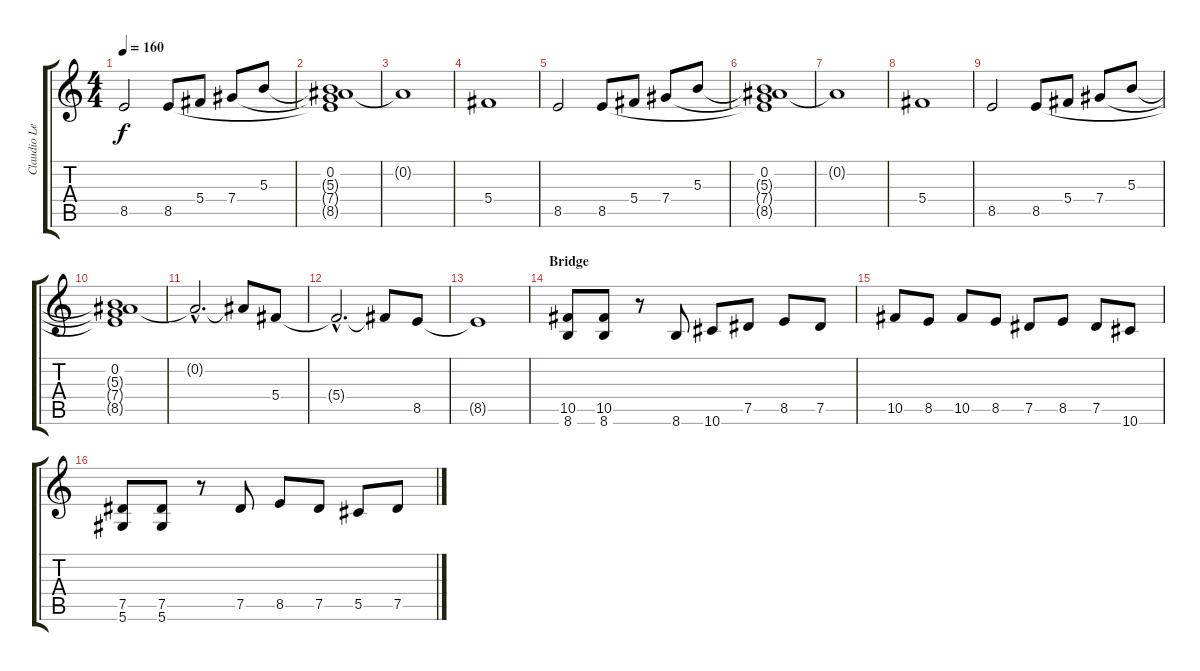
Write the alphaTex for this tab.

\track ("Claudio Lead" "Claudio Le") {instrument distortionguitar}
\staff {score tabs}
\tuning (Eb4 Bb3 Gb3 Db3 Ab2 Eb2) {hide}
\ts (4 4)
\tempo 160
\clef g2
\ks c
8.5.2{dy f} 8.5.8 5.4.8 7.4.8 5.3.8 |
(0.2 5.3{t} 7.4{t} 8.5{t}).1 |
0.2{t}.1 |
5.4.1 |
8.5.2 8.5.8 5.4.8 7.4.8 5.3.8 |
(0.2 5.3{t} 7.4{t} 8.5{t}).1 |
0.2{t}.1 |
5.4.1 |
8.5.2 8.5.8 5.4.8 7.4.8 5.3.8 |
(0.2 5.3{t} 7.4{t} 8.5{t}).1 |
0.2{hac t}.2{d} 0.2{t}.8 5.4.8 |
5.4{hac t}.2{d} 5.4{t}.8 8.5.8 |
8.5{t}.1 |
\section ("" "Bridge")
(10.5 8.6).8{instrument distortionguitar} (10.5 8.6).8 r.8 8.6.8 10.6.8 7.5.8 8.5.8 7.5.8 |
10.5.8 8.5.8 10.5.8 8.5.8 7.5.8 8.5.8 7.5.8 10.6.8 |
(7.5 5.6).8 (7.5 5.6).8 r.8 7.5.8 8.5.8 7.5.8 5.5.8 7.5.8
